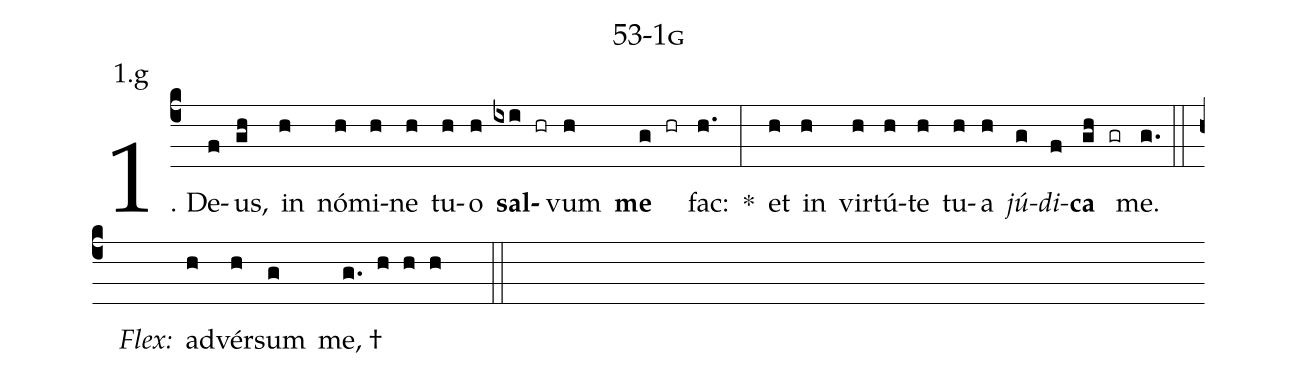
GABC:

name: 53-1g;
annotation: 1.g;
%%
(c4)1. De(f)us,(gh) in(h) nó(h)mi(h)ne(h) tu(h)o(h) <b>sal</b>(ixi hr)vum(h) <b>me</b>(g hr) fac:(h.) *(:) et(h) in(h) vir(h)tú(h)te(h) tu(h)a(h) <i>jú</i>(g)<i>di</i>(f)<b>ca</b>(gh gr) me.(g.) (::)
<i>Flex:</i>()  ad(h)vér(h)sum(g) me, †(g. h h h  ::)
